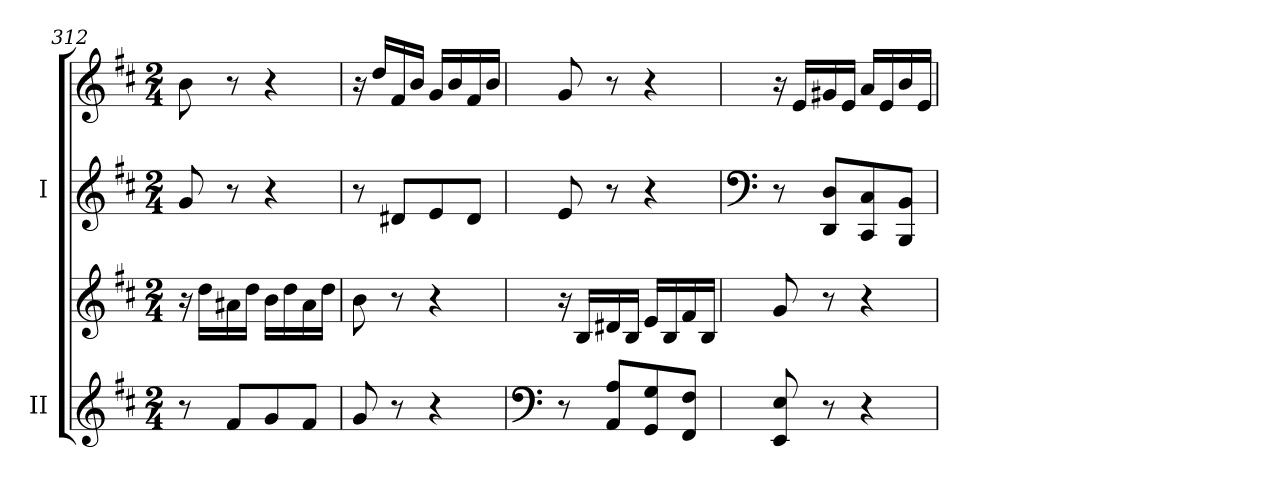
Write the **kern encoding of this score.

**kern	**kern	**kern	**kern
*part2	*part2	*part1	*part1
*staff4	*staff3	*staff2	*staff1
*I"II	*	*I"I	*
*I'II	*	*I'I	*
*clefG2	*clefG2	*clefG2	*clefG2
*k[f#c#]	*k[f#c#]	*k[f#c#]	*k[f#c#]
*M2/4	*M2/4	*M2/4	*M2/4
=312	=312	=312	=312
8r	16r	8g/	8b\
.	16dd\LL	.	.
8f#/L	16a#X\	8r	8r
.	16dd\JJ	.	.
8g/	16b\LL	4r	4r
.	16dd\	.	.
8f#/J	16a#\	.	.
.	16dd\JJ	.	.
!!LO:LB:g=z
=313	=313	=313	=313
8g/	8b\	8r	16r
.	.	.	16dd/LL
8r	8r	8d#X/L	16f#/
.	.	.	16b/JJ
4r	4r	8e/	16g/LL
.	.	.	16b/
.	.	8d#/J	16f#/
.	.	.	16b/JJ
=314	=314	=314	=314
*clefF4	*	*	*
8r	16r	8e/	8g/
.	16B/LL	.	.
8AA/ 8A/L	16d#X/	8r	8r
.	16B/JJ	.	.
8GG/ 8G/	16e/LL	4r	4r
.	16B/	.	.
8FF#/ 8F#/J	16f#/	.	.
.	16B/JJ	.	.
=315	=315	=315	=315
*	*	*clefF4	*
8EE/ 8E/	8g/	8r	16r
.	.	.	16e/LL
8r	8r	8DD/ 8D/L	16g#X/
.	.	.	16e/JJ
4r	4r	8CC#/ 8C#/	16a/LL
.	.	.	16e/
.	.	8BBB/ 8BB/J	16b/
.	.	.	16e/JJ
=	=	=	=
*-	*-	*-	*-
